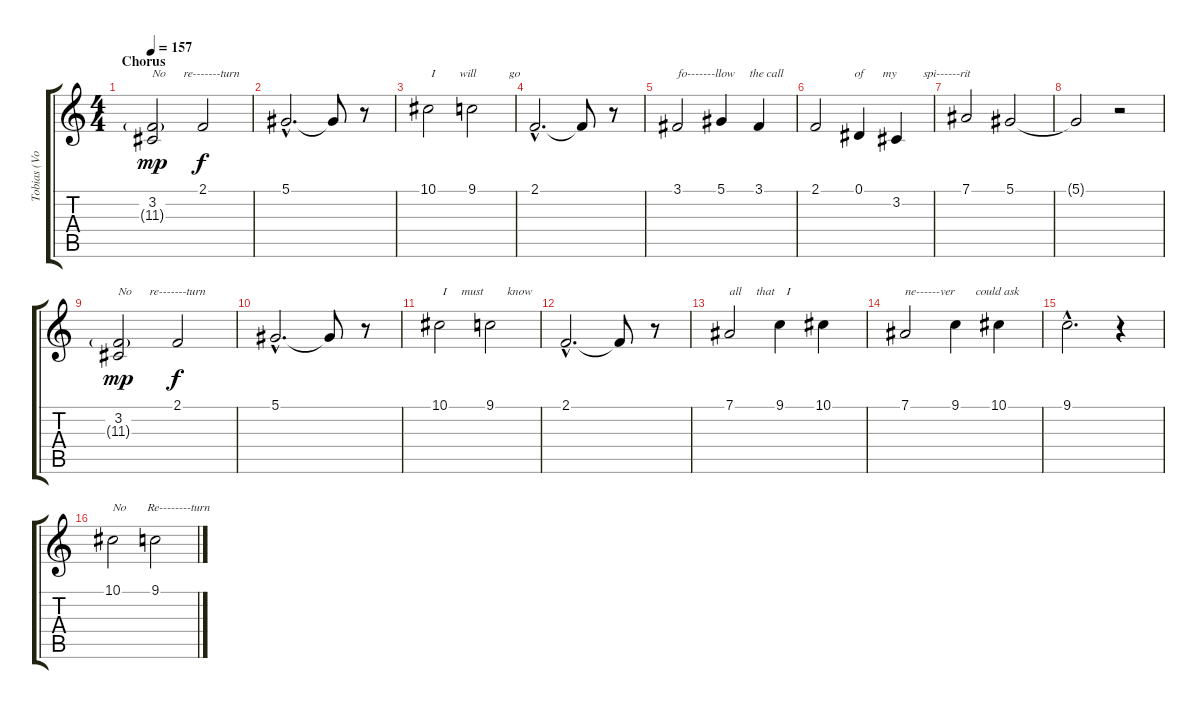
\track ("Tobias (Voice)" "Tobias (Vo") {instrument lead2sawtooth}
\staff {score tabs}
\tuning (Eb4 Bb3 Gb3 Db3 Ab2 Eb2) {hide}
\ts (4 4)
\section ("" "Chorus")
\tempo 157
\clef g2
\ks c
(3.2 11.3{g}).2{txt "No      re-------turn " dy mp} 2.1.2{dy f} |
5.1{hac}.2{d} 5.1{t}.8 r.8 |
10.1.2{txt " I        will           go"} 9.1.2 |
2.1{hac}.2{d} 2.1{t}.8 r.8 |
3.1.2{txt "fo-------llow     the call"} 5.1.4 3.1.4 |
2.1.2{txt "             of      my         spi------rit"} 0.1.4 3.2.4 |
7.1.2 5.1.2 |
5.1{t}.2 r.2 |
(3.2 11.3{g}).2{txt "No      re-------turn " dy mp} 2.1.2{dy f} |
5.1{hac}.2{d} 5.1{t}.8 r.8 |
10.1.2{txt " I     must        know "} 9.1.2 |
2.1{hac}.2{d} 2.1{t}.8 r.8 |
7.1.2{txt "all     that    I  "} 9.1.4 10.1.4 |
7.1.2{txt "ne------ver       could ask"} 9.1.4 10.1.4 |
9.1{hac}.2{d} r.4 |
10.1.2{txt "No       Re--------turn"} 9.1.2
